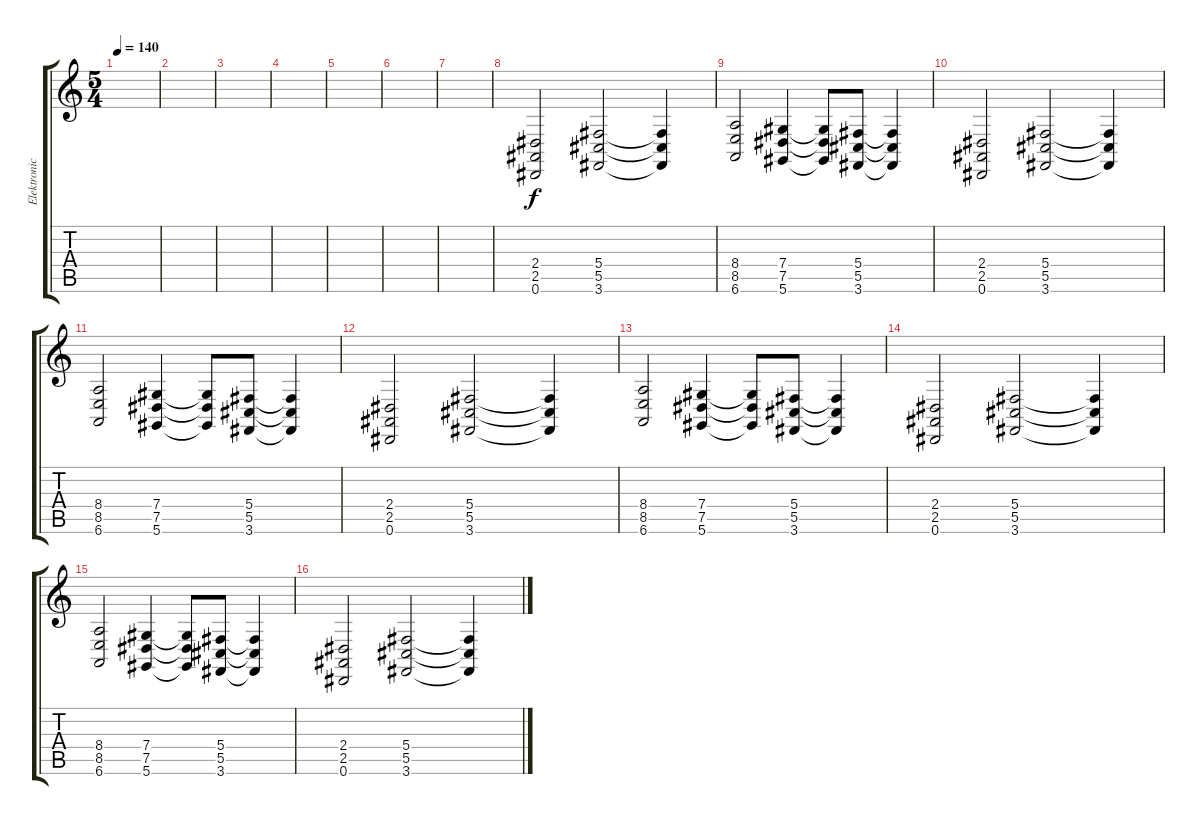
\track ("Elektroniczne" "Elektronic") {instrument pad8sweep}
\staff {score tabs}
\tuning (Eb4 Bb3 Gb3 Db3 Ab2 Eb2) {hide}
\ts (5 4)
\tempo 140
\clef g2
\ks c
|
|
|
|
|
|
|
(2.4 2.5 0.6).2 (5.4 5.5 3.6).2 (5.4{t} 5.5{t} 3.6{t}).4 |
(8.4 8.5 6.6).2 (7.4 7.5 5.6).4 (7.4{t} 7.5{t} 5.6{t}).8 (5.4 5.5 3.6).8 (5.4{t} 5.5{t} 3.6{t}).4 |
(2.4 2.5 0.6).2 (5.4 5.5 3.6).2 (5.4{t} 5.5{t} 3.6{t}).4 |
(8.4 8.5 6.6).2 (7.4 7.5 5.6).4 (7.4{t} 7.5{t} 5.6{t}).8 (5.4 5.5 3.6).8 (5.4{t} 5.5{t} 3.6{t}).4 |
(2.4 2.5 0.6).2 (5.4 5.5 3.6).2 (5.4{t} 5.5{t} 3.6{t}).4 |
(8.4 8.5 6.6).2 (7.4 7.5 5.6).4 (7.4{t} 7.5{t} 5.6{t}).8 (5.4 5.5 3.6).8 (5.4{t} 5.5{t} 3.6{t}).4 |
(2.4 2.5 0.6).2 (5.4 5.5 3.6).2 (5.4{t} 5.5{t} 3.6{t}).4 |
(8.4 8.5 6.6).2 (7.4 7.5 5.6).4 (7.4{t} 7.5{t} 5.6{t}).8 (5.4 5.5 3.6).8 (5.4{t} 5.5{t} 3.6{t}).4 |
(2.4 2.5 0.6).2 (5.4 5.5 3.6).2 (5.4{t} 5.5{t} 3.6{t}).4
